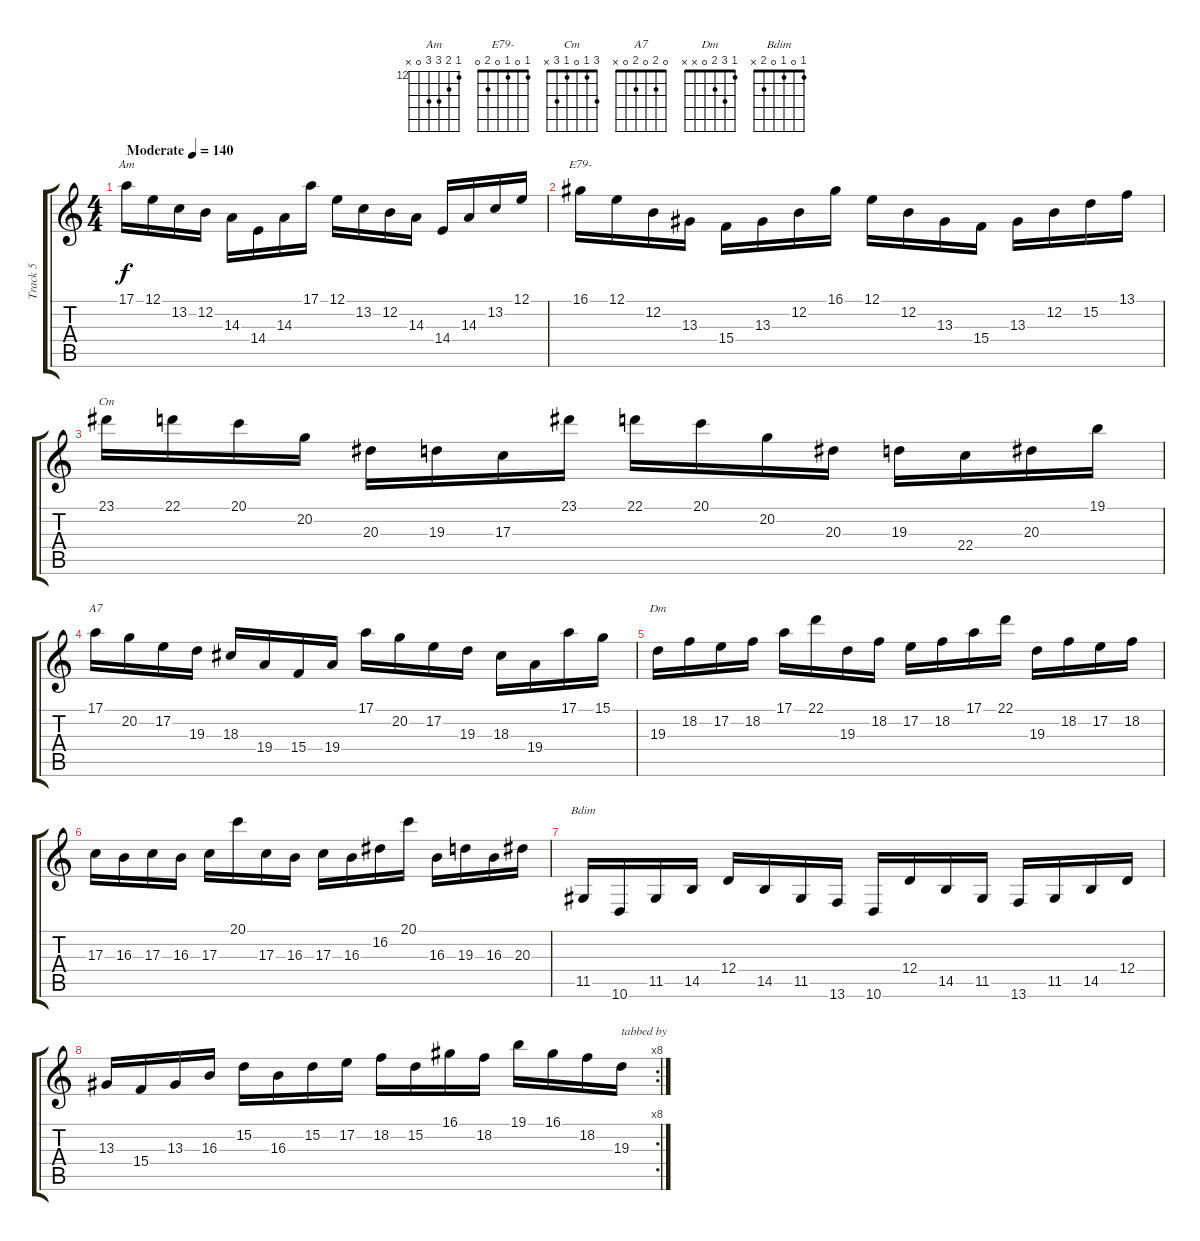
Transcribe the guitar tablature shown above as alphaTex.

\track ("Track 5" "Track 5") {instrument pad7halo}
\staff {score tabs}
\tuning (E4 B3 G3 D3 A2 E2) {hide}
\chord ("Am" 12 13 14 14 0 x) {firstfret 12}
\chord ("E79-" 1 0 1 0 2 0)
\chord ("Cm" 3 1 0 1 3 x)
\chord ("A7" 0 2 0 2 0 x)
\chord ("Dm" 1 3 2 0 x x)
\chord ("Bdim" 1 0 1 0 2 x)
\ts (4 4)
\tempo (140 "Moderate")
\clef g2
\ks c
17.1.16{ch "Am" dy f instrument pad7halo} 12.1.16 13.2.16 12.2.16 14.3.16 14.4.16 14.3.16 17.1.16 12.1.16 13.2.16 12.2.16 14.3.16 14.4.16 14.3.16 13.2.16 12.1.16 |
16.1.16{ch "E79-"} 12.1.16 12.2.16 13.3.16 15.4.16 13.3.16 12.2.16 16.1.16 12.1.16 12.2.16 13.3.16 15.4.16 13.3.16 12.2.16 15.2.16 13.1.16 |
23.1.16{ch "Cm"} 22.1.16 20.1.16 20.2.16 20.3.16 19.3.16 17.3.16 23.1.16 22.1.16 20.1.16 20.2.16 20.3.16 19.3.16 22.4.16 20.3.16 19.1.16 |
17.1.16{ch "A7"} 20.2.16 17.2.16 19.3.16 18.3.16 19.4.16 15.4.16 19.4.16 17.1.16 20.2.16 17.2.16 19.3.16 18.3.16 19.4.16 17.1.16 15.1.16 |
19.3.16{ch "Dm"} 18.2.16 17.2.16 18.2.16 17.1.16 22.1.16 19.3.16 18.2.16 17.2.16 18.2.16 17.1.16 22.1.16 19.3.16 18.2.16 17.2.16 18.2.16 |
17.3.16 16.3.16 17.3.16 16.3.16 17.3.16 20.1.16 17.3.16 16.3.16 17.3.16 16.3.16 16.2.16 20.1.16 16.3.16 19.3.16 16.3.16 20.3.16 |
11.5.16{ch "Bdim"} 10.6.16 11.5.16 14.5.16 12.4.16 14.5.16 11.5.16 13.6.16 10.6.16 12.4.16 14.5.16 11.5.16 13.6.16 11.5.16 14.5.16 12.4.16 |
\rc 8
13.3.16 15.4.16 13.3.16 16.3.16 15.2.16 16.3.16 15.2.16 17.2.16 18.2.16 15.2.16 16.1.16 18.2.16 19.1.16 16.1.16 18.2.16 19.3.16{txt "tabbed by"}
